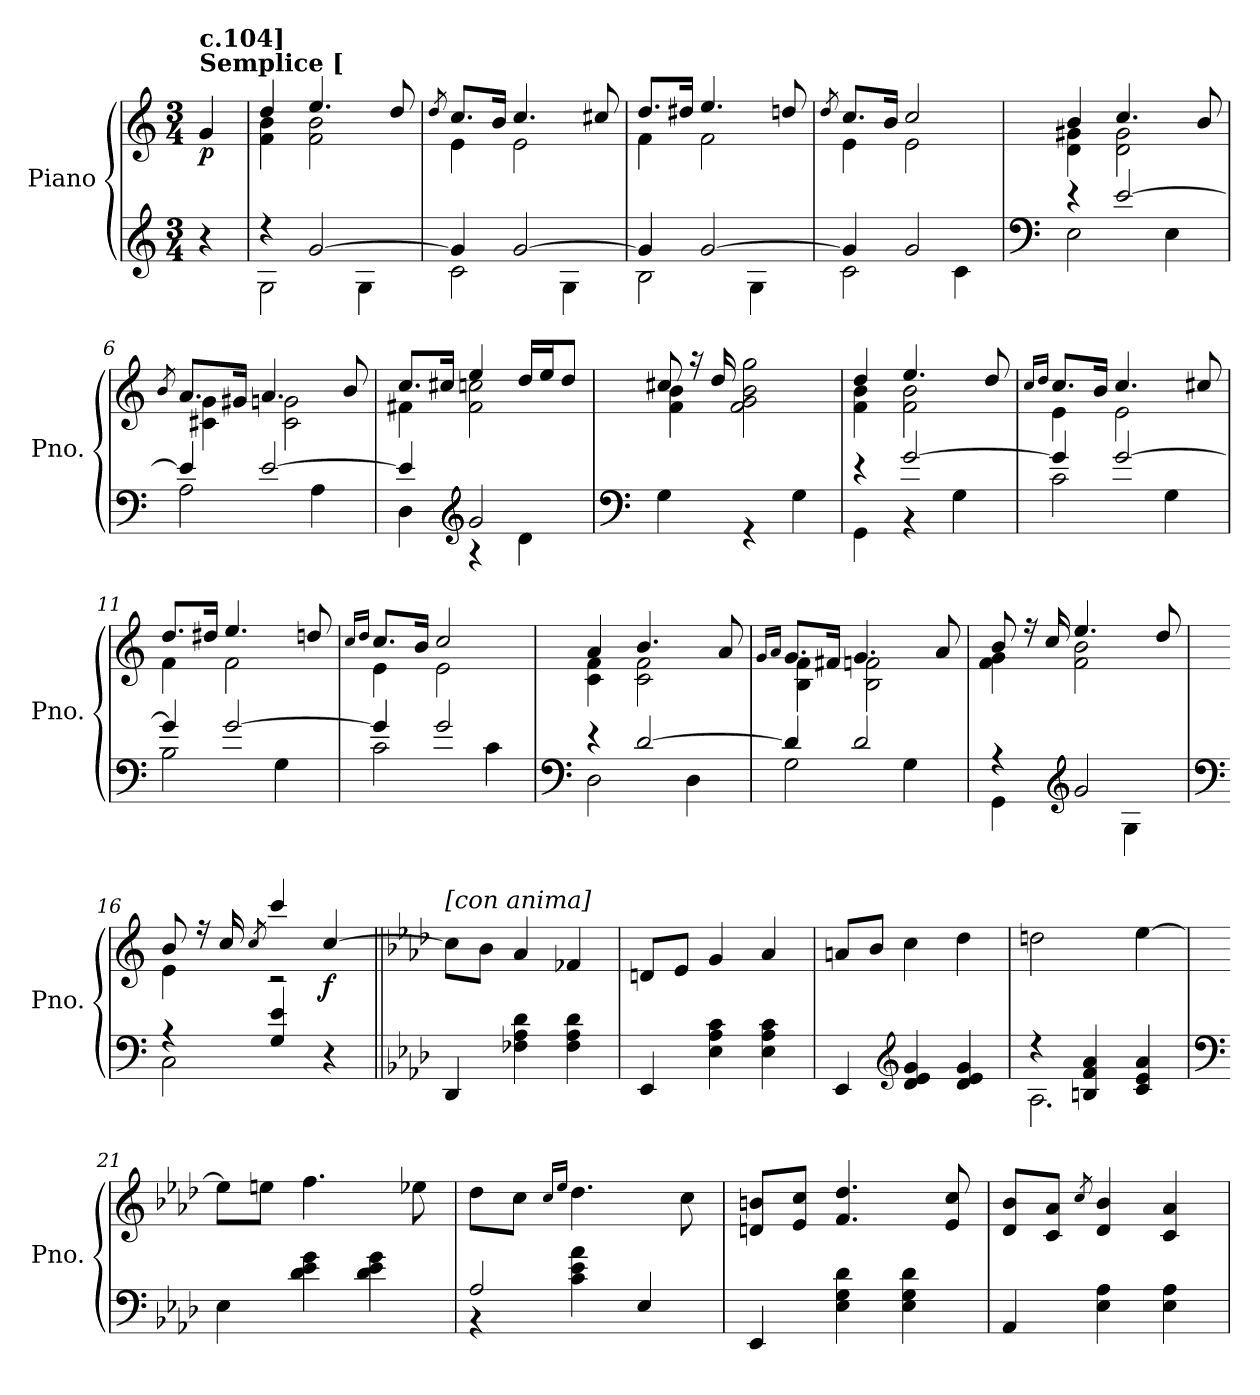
**kern	**kern	**dynam
*part1	*part1	*part1
*staff2	*staff1	*staff1/2
*I"Piano	*	*
*I'Pno.	*	*
*clefG2	*clefG2	*
*k[]	*k[]	*
*M3/4	*M3/4	*
=	=	=
!	!LO:TX:a:B:t=Semplice [	!
!	!LO:TX:a:B:t=c.104]	!
!	!	!LO:DY:b
4r	4g/	p
=1	=1	=1
*^	*^	*
4r	2G\	4dd/	4f\ 4b\	.
[2g/	.	4.ee/	2f\ 2b\	.
.	4G\	.	.	.
.	.	8dd/	.	.
=2	=2	=2	=2	=2
.	.	8qdd/	.	.
4g/]	2c\	8.cc/L	4e\	.
.	.	16b/Jk	.	.
[2g/	.	4.cc/	2e\	.
.	4G\	.	.	.
.	.	8cc#X/	.	.
=3	=3	=3	=3	=3
4g/]	2B\	8.dd/L	4f\	.
.	.	16dd#X/Jk	.	.
[2g/	.	4.ee/	2f\	.
.	4G\	.	.	.
.	.	8ddn/	.	.
=4	=4	=4	=4	=4
.	.	8qdd/	.	.
4g/]	2c\	8.cc/L	4e\	.
.	.	16b/Jk	.	.
2g/	.	2cc/	2e\	.
.	4c\	.	.	.
=5	=5	=5	=5	=5
*clefF4	*	*	*	*
4r	2E\	4b/	4d\ 4g#X\	.
[2e/	.	4.cc/	2d\ 2g#\	.
.	4E\	.	.	.
.	.	8b/	.	.
!!LO:LB:g=z	!!
=6	=6	=6	=6	=6
.	.	8qb/	.	.
4e/]	2A\	8.a/L	4c#X\ 4g\	.
.	.	16g#X/Jk	.	.
[2e/	.	4.a/	2c#\ 2gn\	.
.	4A\	.	.	.
.	.	8b/	.	.
=7	=7	=7	=7	=7
4e/]	4D\	8.cc/L	4f#X\	.
.	.	16cc#X/Jk	.	.
*clefG2	*	*	*	*
2g/	4r	4ee/	2f#\ 2ccn\	.
.	4d\	16dd/LL	.	.
.	.	16ee/J	.	.
.	.	8dd/J	.	.
=8	=8	=8	=8	=8
*clefF4	*	*	*	*
2.ryy	4G\	8cc#X/	4f\ 4b\	.
.	.	16r	.	.
.	.	16dd/	.	.
.	4r	2ryy	2f\ 2g\ 2b\ 2gg\	.
.	4G\	.	.	.
=9	=9	=9	=9	=9
4r	4GG\	4dd/	4f\ 4b\	.
[2g/	4r	4.ee/	2f\ 2b\	.
.	4G\	.	.	.
.	.	8dd/	.	.
=10	=10	=10	=10	=10
.	.	16qcc/LL	.	.
.	.	16qdd/JJ	.	.
4g/]	2c\	8.cc/L	4e\	.
.	.	16b/Jk	.	.
[2g/	.	4.cc/	2e\	.
.	4G\	.	.	.
.	.	8cc#X/	.	.
!!LO:LB:g=z	!!
=11	=11	=11	=11	=11
4g/]	2B\	8.dd/L	4f\	.
.	.	16dd#X/Jk	.	.
[2g/	.	4.ee/	2f\	.
.	4G\	.	.	.
.	.	8ddn/	.	.
=12	=12	=12	=12	=12
.	.	16qcc/LL	.	.
.	.	16qdd/JJ	.	.
4g/]	2c\	8.cc/L	4e\	.
.	.	16b/Jk	.	.
2g/	.	2cc/	2e\	.
.	4c\	.	.	.
=13	=13	=13	=13	=13
*clefF4	*	*	*	*
4r	2D\	4a/	4c\ 4f\	.
[2d/	.	4.b/	2c\ 2f\	.
.	4D\	.	.	.
.	.	8a/	.	.
=14	=14	=14	=14	=14
.	.	16qg/LL	.	.
.	.	16qa/JJ	.	.
4d/]	2G\	8.g/L	4B\ 4f\	.
.	.	16f#X/Jk	.	.
2d/	.	4.g/	2B\ 2fn\	.
.	4G\	.	.	.
.	.	8a/	.	.
=15	=15	=15	=15	=15
4r	4GG\	8b/	4f\ 4g\	.
.	.	16r	.	.
.	.	16cc/	.	.
*clefG2	*	*	*	*
2g/	4ryy	4.ee/	2f\ 2b\	.
.	4G\	.	.	.
.	.	8dd/	.	.
!!LO:LB:g=z	!!
=16	=16	=16	=16	=16
*clefF4	*	*	*	*
4r	2C\	8b/	4e\	.
.	.	16r	.	.
.	.	16cc/	.	.
.	.	8qcc/	.	.
4G/ 4e/	.	4ccc/	2r	.
!	!	!	!	!LO:DY:b
4r	4ryy	[4cc/	.	f
*v	*v	*	*	*
*	*v	*v	*
=17||	=17||	=17||
*k[b-e-a-d-]	*k[b-e-a-d-]	*
*^	*	*
!	!	!LO:TX:a:B:t=[con anima]	!
*v	*v	*	*
4DD-/	8cc\L]	.
.	8b-\J	.
4F-X\ 4A-\ 4d-\	4a-/	.
4F-\ 4A-\ 4d-\	4f-X/	.
=18	=18	=18
4EE-/	8dn/L	.
.	8e-/J	.
4E-\ 4A-\ 4c\	4g/	.
4E-\ 4A-\ 4c\	4a-/	.
=19	=19	=19
4EE-/	8an/L	.
.	8b-/J	.
*clefG2	*	*
4d-/ 4e-/ 4g/	4cc\	.
4d-/ 4e-/ 4g/	4dd-\	.
=20	=20	=20
*^	*	*
4r	2.A-\	2ddn\	.
4Bn/ 4f/ 4a-/	.	.	.
4c/ 4e-/ 4a-/	.	[4ee-\	.
*v	*v	*	*
=21	=21	=21
*clefF4	*	*
4E-\	8ee-\L]	.
.	8een\J	.
4d-\ 4e-\ 4g\	4.ff\	.
4d-\ 4e-\ 4g\	.	.
.	8ee-X\	.
!!LO:PB:g=z
=22	=22	=22
*^	*	*
2A-/	4r	8dd-\L	.
.	.	8cc\J	.
.	.	16qcc/LL	.
.	.	16qee-/JJ	.
.	4c\ 4e-\ 4a-\	4.dd-\	.
4E-/	4ryy	.	.
.	.	8cc\	.
*v	*v	*	*
=23	=23	=23
4EE-/	8dn/ 8bn/L	.
.	8e-/ 8cc/J	.
4E-\ 4G\ 4d-\	4.f/ 4.dd-/	.
4E-\ 4G\ 4d-\	.	.
.	8e-/ 8cc/	.
=24	=24	=24
4AA-/	8d-/ 8b-/L	.
.	8c/ 8a-/J	.
.	8qcc/	.
4E-\ 4A-\	4d-/ 4b-/	.
4E-\ 4A-\	4c/ 4a-/	.
=	=	=
*-	*-	*-
